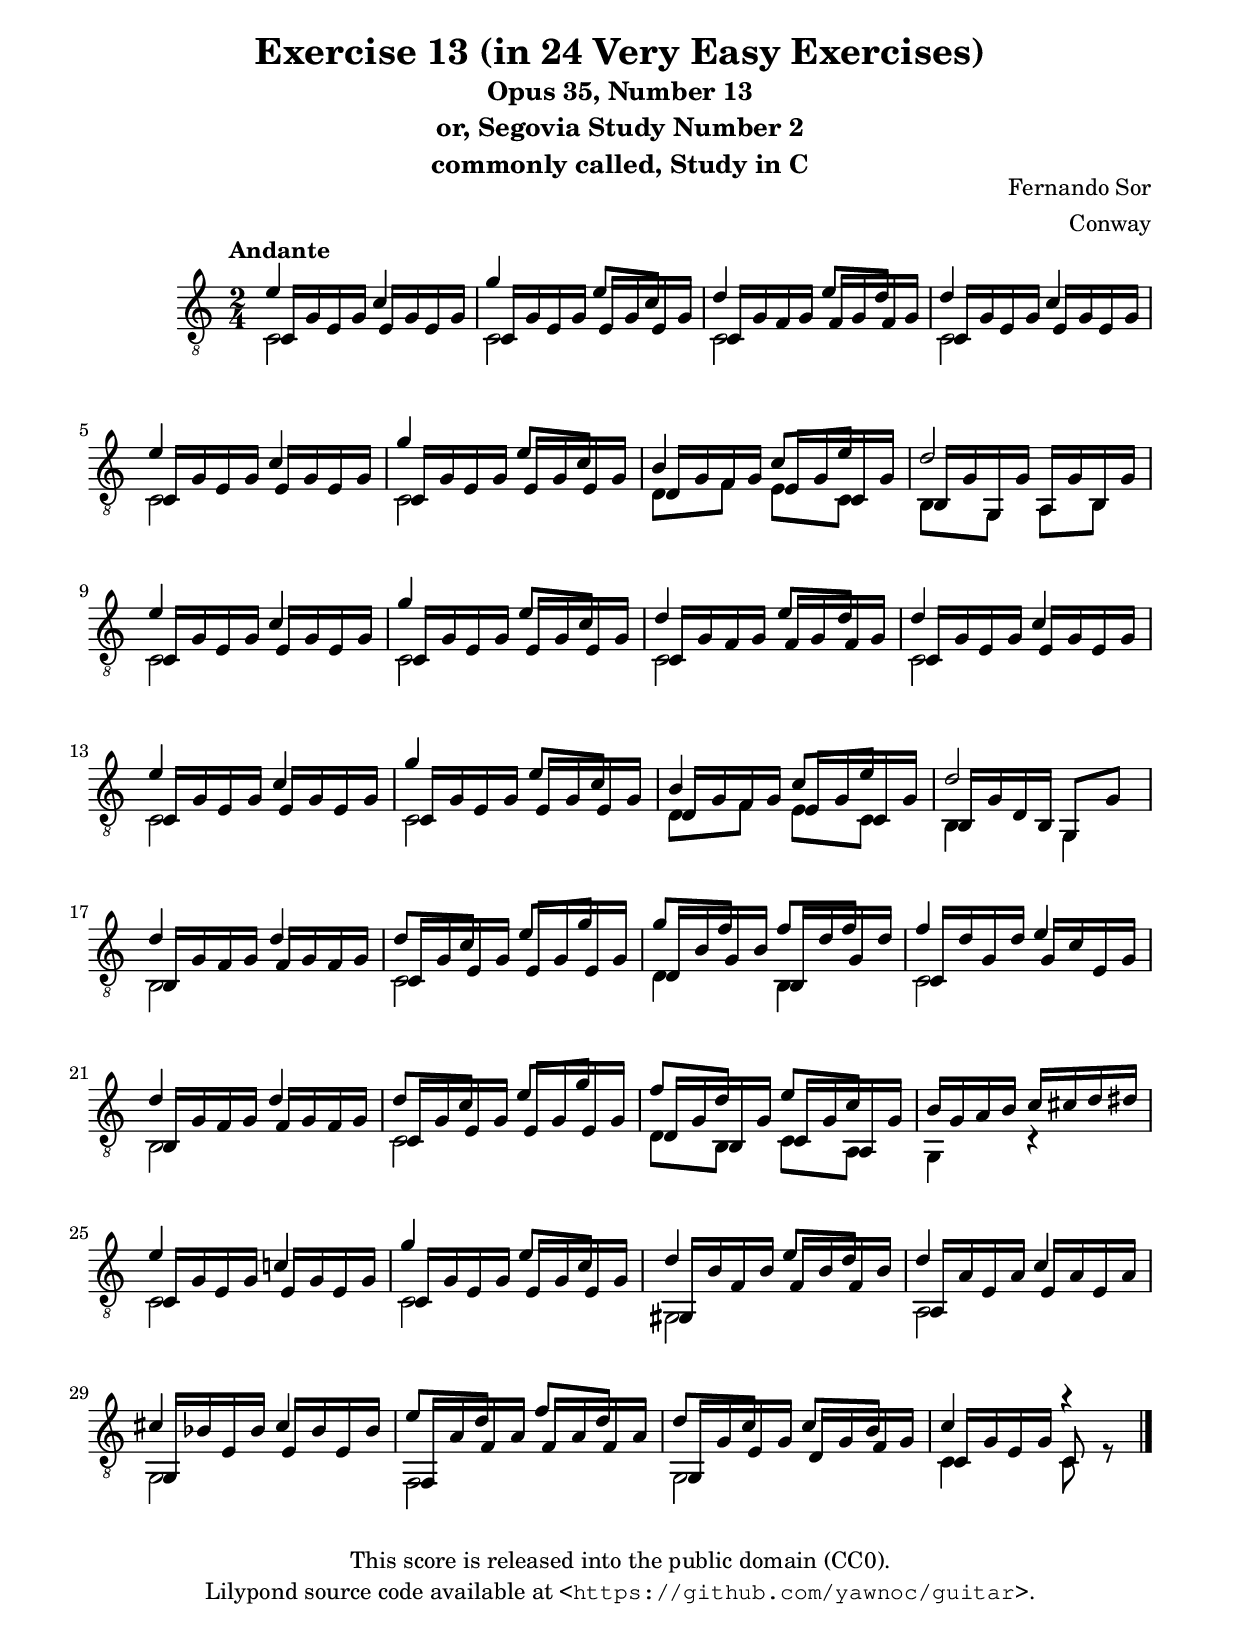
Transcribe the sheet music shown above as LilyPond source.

\version "2.18.2"


%%%%%%%%%%%%%%%%%%%%%%%%%%%%%%%%%%%%%%%%%%%%%%%%%%%%%%%%%%%%%%%%
% General
%%%%%%%%%%%%%%%%%%%%%%%%%%%%%%%%%%%%%%%%%%%%%%%%%%%%%%%%%%%%%%%%

\paper {
  top-margin = 1.5\cm
  left-margin = 1.5\cm
  right-margin = 1.5\cm
  bottom-margin = 1.5\cm
  ragged-last-bottom = ##f
  footnote-separator-markup = \markup { \vspace #1.5 }
}

globalSettings = {
  \accidentalStyle modern
  \compressFullBarRests
  \mergeDifferentlyHeadedOn
  \mergeDifferentlyDottedOn
  \numericTimeSignature
  \pointAndClickOff
  \override TextScript.extra-offset = #'(0 . 0.7)
  \override Score.FootnoteItem.annotation-line = ##f
}

origin-url = "https://github.com/yawnoc/guitar"

\header {
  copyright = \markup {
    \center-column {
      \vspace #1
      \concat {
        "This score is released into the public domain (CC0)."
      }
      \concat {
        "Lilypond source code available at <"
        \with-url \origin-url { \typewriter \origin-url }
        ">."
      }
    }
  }
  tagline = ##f
}

triplet = #(define-music-function
  (parser location music) (ly:music?)
  #{
    \tuplet 3/2 { $music }
  #}
)

tripletDuple = #(define-music-function
  (parser location music) (ly:music?)
  #{
    \tuplet 6/4 { $music }
  #}
)

overrideBeamedStemLengths = #(define-scheme-function
  (parser location lengths) (list?)
  #{
    \override Stem.details.beamed-lengths = $lengths
  #}
)
revertBeamedStemLengths = { \revert Stem.details.beamed-lengths }

overrideBeamVerticalPositions = #(define-scheme-function
  (parser location positions) (pair?)
  #{
    \override Beam.positions = $positions
  #}
)

%%%%%%%%%%%%%%%%%%%%%%%%%%%%%%%%%%%%%%%%%%%%%%%%%%%%%%%%%%%%%%%%
% Semantic bar lines
%%%%%%%%%%%%%%%%%%%%%%%%%%%%%%%%%%%%%%%%%%%%%%%%%%%%%%%%%%%%%%%%

barLineGoto = { \bar "||" }
barLineKeyChange = { \bar "||" }
barLineEnd = { \bar "|." }

%%%%%%%%%%%%%%%%%%%%%%%%%%%%%%%%%%%%%%%%%%%%%%%%%%%%%%%%%%%%%%%%
% Guitar notation
%%%%%%%%%%%%%%%%%%%%%%%%%%%%%%%%%%%%%%%%%%%%%%%%%%%%%%%%%%%%%%%%

stringNumbersAbove = { \set stringNumberOrientations = #'(up) }
stringNumbersBelow = { \set stringNumberOrientations = #'(down) }

fingeringAbove = { \set fingeringOrientations = #'(up) }
fingeringBelow = { \set fingeringOrientations = #'(down) }
fingeringAleft = { \set fingeringOrientations = #'(left) }
fingeringAright = { \set fingeringOrientations = #'(right) }

startGraceMusic = {
  <>(
  \override Fingering.font-size = -6
}
stopGraceMusic = {
  \revert Fingering.font-size
  <>)
}

overrideHorizontalShift = #(define-scheme-function
  (parser location distance) (number?)
  #{
    \override NoteColumn.force-hshift = $distance
  #}
)
revertHorizontalShift = { \revert NoteColumn.force-hshift }

barreSpan = #(define-music-function
  (parser location label offsetPair music)
  (string? (pair? (cons 0 0)) ly:music?)
  (let
    (
      (elements (extract-named-music music '(NoteEvent EventChord)))
    )
    (if
      (pair? elements)
      (let
        (
          (first-element (first elements))
          (last-element (last elements))
        )
        (set!
          (ly:music-property first-element 'articulations)
          (cons
            (make-music 'TextSpanEvent 'span-direction -1)
            (ly:music-property first-element 'articulations)
          )
        )
        (set!
          (ly:music-property last-element 'articulations)
          (cons
            (make-music 'TextSpanEvent 'span-direction 1)
            (ly:music-property last-element 'articulations)
          )
        )
      )
    )
  )
  #{
    \once \override TextSpanner.font-shape = #'upright
    \once \override TextSpanner.style = #'line
    \once \override TextSpanner.extra-offset = #offsetPair
    \once \override TextSpanner.bound-details = #`(
      (left
        (text . ,#{ \markup { \raise #-0.7 { #label \hspace #0.7 }} #})
        (Y . 0)
        (padding . -0.8)
        (attach-dir . -2)
      )
      (right
        (text . ,#{ \markup { \draw-line #'(0 . -1.3) } #}) ;; draw hook
        (Y . 0)
        (padding . -0.5)
        (attach-dir . 2)
      )
    )
    \once \override TextSpanner #'after-line-breaking = #(lambda (grob)
      (let*
        (
          (originalGrob (ly:grob-original grob))
          (splitGrobs (ly:spanner-broken-into originalGrob))
        )
        (if
          (and
            (>= (length splitGrobs) 2)
            (not (eq? (car (last-pair splitGrobs)) grob))
          )
          (begin
            (ly:grob-set-nested-property! grob
              '(bound-details right text)
              #{ \markup { \draw-line #'(0 . 0) } #} ;; suppress draw hook
            )
            (ly:grob-set-property! grob
              'extra-offset
              (cons
                (car offsetPair)
                (+ (cdr offsetPair) 0.7) ;; correction for suppressed hook
              )
            )
            (ly:grob-set-nested-property! grob
              '(bound-details right padding)
              #'-3 ;; increase spanner length
            )
          )
        )
      )
    )
    $music
  #}
)

barre = #(define-scheme-function
  (parser location label) (string?)
  #{
    \markup {
      \center-align {
        \hspace #0.7
        $label
      }
    }
  #}
)

nudgeNextBarre = #(define-scheme-function
  (parser location distance) (number?)
  #{
    \once \override TextScript.X-offset = $distance
  #}
)

position = #(define-scheme-function
  (parser location label) (string?)
  #{
    \markup {
      \center-align {
        \hspace #0.5
        $label
      }
    }
  #}
)

#(define-markup-command
  (markupString layout properties stringNumber) (markup?)
  (interpret-markup layout properties
    #{
      \markup \circle { \bold #stringNumber }
    #}
  )
)

#(define-markup-command
  (resonatesOn layout properties note stringNumber) (markup? markup?)
  (interpret-markup layout properties
    #{
      \markup { #note "resonates on" \markupString #stringNumber }
    #}
  )
)

%%%%%%%%%%%%%%%%%%%%%%%%%%%%%%%%%%%%%%%%%%%%%%%%%%%%%%%%%%%%%%%%
% Goto statements
%%%%%%%%%%%%%%%%%%%%%%%%%%%%%%%%%%%%%%%%%%%%%%%%%%%%%%%%%%%%%%%%

overrideGotoVisibility = {
  \once \override Score.RehearsalMark #'break-visibility = #'#(#t #t #f)
}

makeGotoMark = #(define-scheme-function
  (parser location label) (string?)
  #{
    \mark \markup { \small \italic $label }
  #}
)

simultaneousMarkSeparator = {
  \cadenzaOn
    s1073741824 % stupid, but works
  \cadenzaOff
}

coda = {
  \overrideGotoVisibility
  \mark \markup { \musicglyph #"scripts.coda" }
}

fine = {
  \overrideGotoVisibility
  \makeGotoMark Fine
}

dcAlCoda = {
  \overrideGotoVisibility
  \makeGotoMark "D.C. al Coda"
}

dcAlFine = {
  \overrideGotoVisibility
  \makeGotoMark "D.C. al Fine"
}

toCoda = {
  \overrideGotoVisibility
  \makeGotoMark "to Coda"
}



\header {
  title = "Exercise 13 (in 24 Very Easy Exercises)"
  subtitle = \markup {
    \center-column {
      "Opus 35, Number 13"
      "or, Segovia Study Number 2"
      "commonly called, Study in C"
    }
  }
  composer = "Fernando Sor"
  arranger = "Conway"
}


initialSignatures = {
  \tempo "Andante"
  \clef "treble_8"
  \key c \major
  \time 2/4
}


highVoiceMusic = {
  
  \globalSettings
  
  % Home theme
  \barNumberCheck #1
  \relative c' {
    e4 c |
    g'4 e8 c |
    d4 e8 d |
    d4 c |
    e4 c |
    g'4 e8 c |
    b4 c8 e |
    d2 |
  }
  
  % Home theme again
  \barNumberCheck #9
  \relative c' {
    e4 c |
    g'4 e8 c |
    d4 e8 d |
    d4 c |
    e4 c |
    g'4 e8 c |
    b4 c8 e |
    d2 |
  }
  
  % Away theme
  \barNumberCheck #17
  \relative c' {
    d4 d |
    d8 c e g |
    g8 f f f |
    f4 e |
    d4 d |
    d8 c e g |
    f8 d e c |
    b16 g a b c cis d dis |
  }
  
  % Home theme final
  \barNumberCheck #25
  \relative c' {
    e4 c |
    g'4 e8 c |
    d4 e8 d |
    d4 c |
    cis4 cis |
    e8 d f d |
    d8 c c b |
    c4 r4 \barLineEnd
  }
  
}


lowVoiceMusic = {
  
  \globalSettings
  
  % Home theme
  \barNumberCheck #1
  \relative c {
    c2 |
    c2 |
    c2 |
    c2 |
    c2 |
    c2 |
    d8 f e c |
    b g a b |
  }
  
  % Home theme again
  \barNumberCheck #9
  \relative c {
    c2 |
    c2 |
    c2 |
    c2 |
    c2 |
    c2 |
    d8 f e c |
    b4 g |
  }
  
  % Away theme
  \barNumberCheck #17
  \relative c {
    b2 |
    c2 |
    d4 b |
    c2 |
    b2 |
    c2 |
    d8 b c a |
    g4 r4 |
  }
  
  % Home theme final
  \barNumberCheck #25
  \relative c {
    c2 |
    c2 |
    gis2 |
    a2 |
    g2 |
    f2 |
    g2 |
    c4 c8 r |
  }
  
}


middleVoiceMusic = {
  
  \globalSettings
  
  % Home theme
  \barNumberCheck #1
  \relative c {
    c16 g' e g e g e g |
    c, g' e g e g e g |
    c, g' f g f g f g |
    c, g' e g e g e g |
    c, g' e g e g e g |
    c, g' e g e g e g |
    d g f g e g c, g' |
    b, g' g, g' a, g' b, g' |
  }
  
  % Home theme again
  \barNumberCheck #9
  \relative c {
    c16 g' e g e g e g |
    c, g' e g e g e g |
    c, g' f g f g f g |
    c, g' e g e g e g |
    c, g' e g e g e g |
    c, g' e g e g e g |
    d g f g e g c, g' |
    b, g' d b g8 g' |
  }
  
  % Away theme
  \barNumberCheck #17
  \relative c {
    b16 g' f g f g f g |
    c, g' e g e g e g |
    d b' g b b, d' g, d' |
    c, d' g, d' g, c e, g |
    b, g' f g f g f g |
    c, g' e g e g e g |
    d g b, g' c, g' a, g' |
    s2 |
  }
  
  % Home theme final
  \barNumberCheck #25
  \relative c {
    c16 g' e g e g e g |
    c, g' e g e g e g |
    gis, b' f b f b f b |
    a, a' e a e a e a |
    g, bes' e, bes' e, bes' e, bes' |
    f, a' f a f a f a |
    g, g' e g d g f g |
    c, g' e g c,8 s |
  }
  
}


allMusic = {
  \initialSignatures
  <<
    << \highVoiceMusic >>
      \\
    << \lowVoiceMusic >>
      \\
    << \middleVoiceMusic >>
  >>
}


\score {
  \allMusic
}
